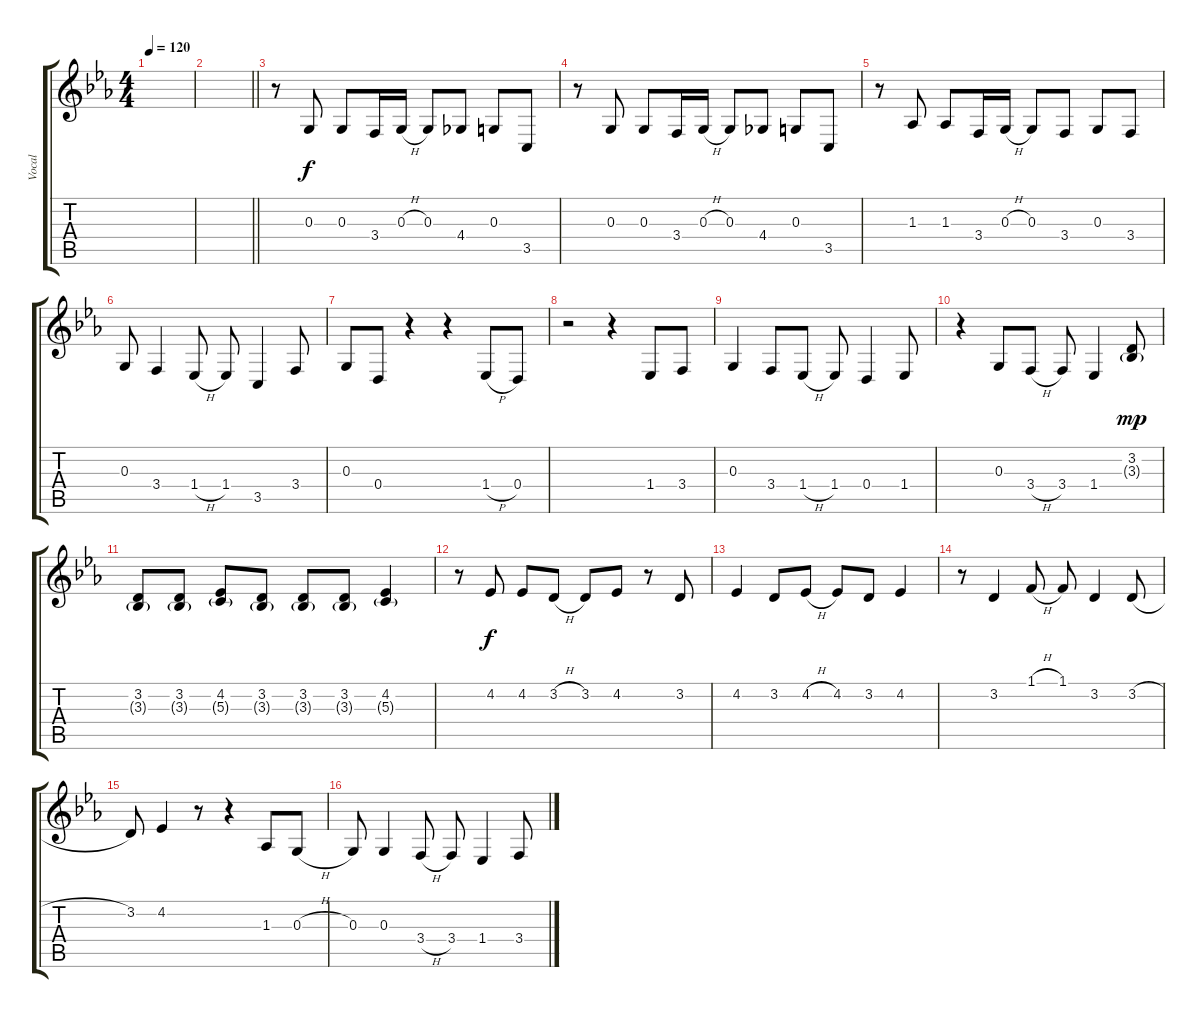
\track ("Vocal" "Vocal") {instrument violin}
\staff {score tabs}
\tuning (E4 B3 G3 D3 A2 E2) {hide}
\ts (4 4)
\tempo 120
\clef g2
\ks eb
|
\barLineRight lightlight
|
r.8 0.3.8 0.3.8 3.4.16 0.3{h}.16 0.3.8 4.4.8 0.3.8 3.5.8 |
r.8 0.3.8 0.3.8 3.4.16 0.3{h}.16 0.3.8 4.4.8 0.3.8 3.5.8 |
r.8 1.3.8 1.3.8 3.4.16 0.3{h}.16 0.3.8 3.4.8 0.3.8 3.4.8 |
0.3.8 3.4.4 1.4{h}.8 1.4.8 3.5.4 3.4.8 |
0.3.8 0.4.8 r.4 r.4 1.4{h}.8 0.4.8 |
r.2 r.4 1.4.8 3.4.8 |
0.3.4 3.4.8 1.4{h}.8 1.4.8 0.4.4 1.4.8 |
r.4 0.3.8 3.4{h}.8 3.4.8 1.4.4 (3.2 3.3{g}).8{dy mp} |
(3.2 3.3{g}).8 (3.2 3.3{g}).8 (4.2 5.3{g}).8 (3.2 3.3{g}).8 (3.2 3.3{g}).8 (3.2 3.3{g}).8 (4.2 5.3{g}).4 |
r.8 4.2.8{dy f} 4.2.8 3.2{h}.8 3.2.8 4.2.8 r.8 3.2.8 |
4.2.4 3.2.8 4.2{h}.8 4.2.8 3.2.8 4.2.4 |
r.8 3.2.4 1.1{h}.8 1.1.8 3.2.4 3.2{h}.8 |
3.2.8 4.2.4 r.8 r.4 1.3.8 0.3{h}.8 |
0.3.8 0.3.4 3.4{h}.8 3.4.8 1.4.4 3.4.8
